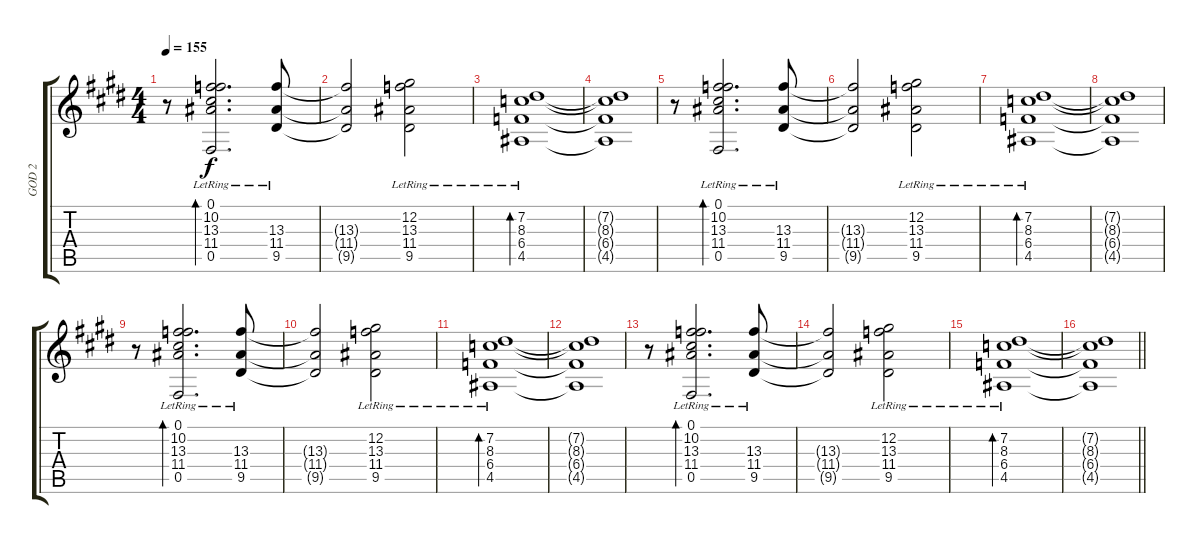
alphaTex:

\track ("GOD 2" "GOD 2") {instrument electricguitarclean}
\staff {score tabs}
\tuning (Db4 Ab3 E3 B2 Gb2 B1) {hide}
\ts (4 4)
\tempo 155
\clef g2
\ks e
r.8{dy f instrument electricguitarclean} (0.1{lr} 10.2{lr} 13.3{lr} 11.4{lr} 0.5{lr}).2{d bd 30} (13.3{lr} 11.4{lr} 9.5{lr}).8 |
(13.3{t} 11.4{t} 9.5{t}).2 (12.2{lr} 13.3{lr} 11.4{lr} 9.5{lr}).2 |
(7.2{lr} 8.3{lr} 6.4{lr} 4.5{lr}).1{bd 30} |
(7.2{t} 8.3{t} 6.4{t} 4.5{t}).1 |
r.8 (0.1{lr} 10.2{lr} 13.3{lr} 11.4{lr} 0.5{lr}).2{d bd 30} (13.3{lr} 11.4{lr} 9.5{lr}).8 |
(13.3{t} 11.4{t} 9.5{t}).2 (12.2{lr} 13.3{lr} 11.4{lr} 9.5{lr}).2 |
(7.2{lr} 8.3{lr} 6.4{lr} 4.5{lr}).1{bd 30} |
(7.2{t} 8.3{t} 6.4{t} 4.5{t}).1 |
r.8 (0.1{lr} 10.2{lr} 13.3{lr} 11.4{lr} 0.5{lr}).2{d bd 30} (13.3{lr} 11.4{lr} 9.5{lr}).8 |
(13.3{t} 11.4{t} 9.5{t}).2 (12.2{lr} 13.3{lr} 11.4{lr} 9.5{lr}).2 |
(7.2{lr} 8.3{lr} 6.4{lr} 4.5{lr}).1{bd 30} |
(7.2{t} 8.3{t} 6.4{t} 4.5{t}).1 |
r.8 (0.1{lr} 10.2{lr} 13.3{lr} 11.4{lr} 0.5{lr}).2{d bd 30} (13.3{lr} 11.4{lr} 9.5{lr}).8 |
(13.3{t} 11.4{t} 9.5{t}).2 (12.2{lr} 13.3{lr} 11.4{lr} 9.5{lr}).2 |
(7.2{lr} 8.3{lr} 6.4{lr} 4.5{lr}).1{bd 30} |
\barLineRight lightlight
(7.2{t} 8.3{t} 6.4{t} 4.5{t}).1
